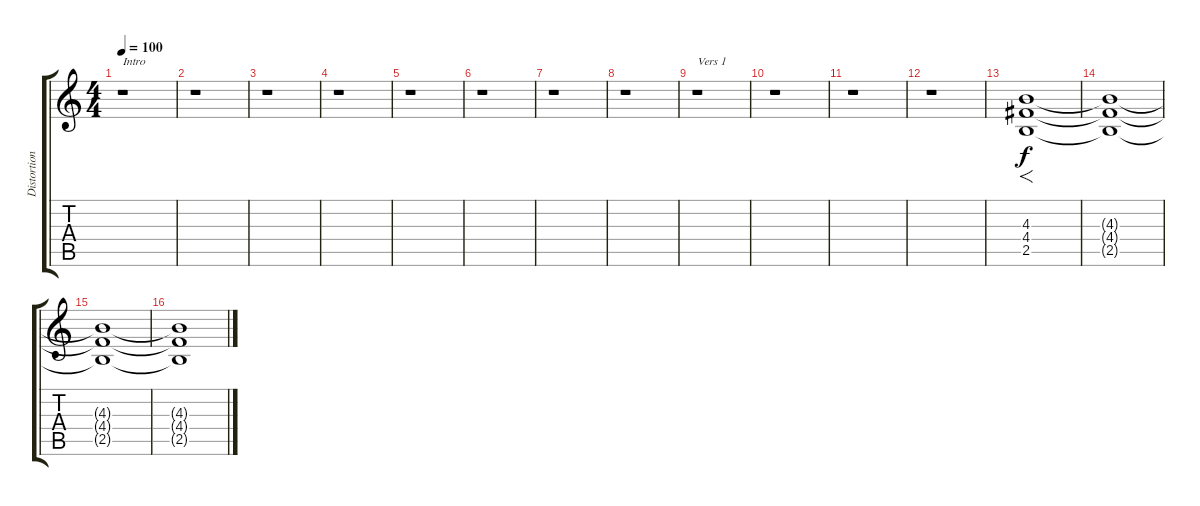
\track ("Distortion Guitar I" "Distortion") {instrument distortionguitar}
\staff {score tabs}
\tuning (E4 B3 G3 D3 A2 E2) {hide}
\ts (4 4)
\tempo 100
\clef g2
\ks c
r.1{txt "Intro" dy f instrument distortionguitar} |
r.1 |
r.1 |
r.1 |
r.1 |
r.1 |
r.1 |
r.1 |
r.1{txt "Vers 1"} |
r.1 |
r.1 |
r.1 |
(4.3 4.4 2.5).1{f} |
(4.3{t} 4.4{t} 2.5{t}).1 |
(4.3{t} 4.4{t} 2.5{t}).1 |
(4.3{t} 4.4{t} 2.5{t}).1
